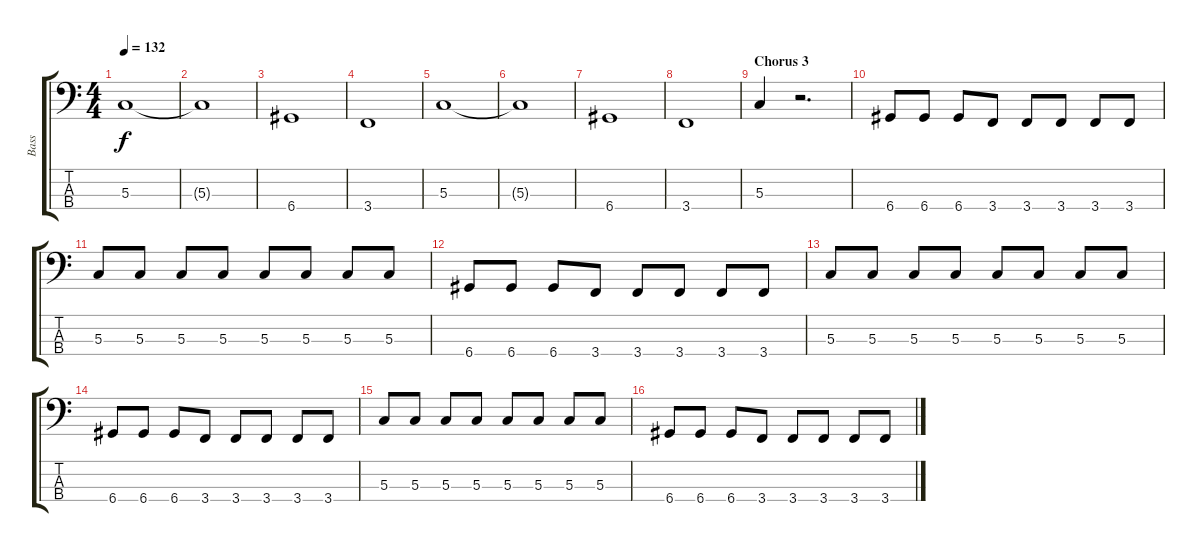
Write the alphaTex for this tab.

\track ("Bass" "Bass") {instrument electricbasspick}
\staff {score tabs}
\tuning (F2 C2 G1 D1) {hide}
\ts (4 4)
\tempo 132
\clef f4
\ks c
5.3.1{dy f} |
5.3{t}.1 |
6.4.1 |
3.4.1 |
5.3.1 |
5.3{t}.1 |
6.4.1 |
3.4.1 |
\section ("" "Chorus 3")
5.3.4 r.2{d} |
6.4.8 6.4.8 6.4.8 3.4.8 3.4.8 3.4.8 3.4.8 3.4.8 |
5.3.8 5.3.8 5.3.8 5.3.8 5.3.8 5.3.8 5.3.8 5.3.8 |
6.4.8 6.4.8 6.4.8 3.4.8 3.4.8 3.4.8 3.4.8 3.4.8 |
5.3.8 5.3.8 5.3.8 5.3.8 5.3.8 5.3.8 5.3.8 5.3.8 |
6.4.8 6.4.8 6.4.8 3.4.8 3.4.8 3.4.8 3.4.8 3.4.8 |
5.3.8 5.3.8 5.3.8 5.3.8 5.3.8 5.3.8 5.3.8 5.3.8 |
6.4.8 6.4.8 6.4.8 3.4.8 3.4.8 3.4.8 3.4.8 3.4.8
